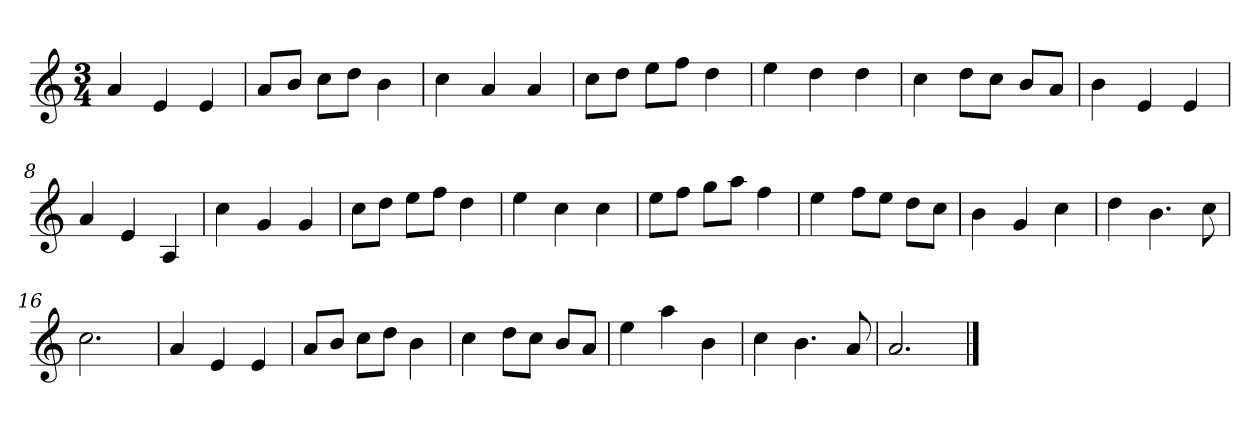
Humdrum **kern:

**kern
*part1
*staff1
*k[]
*M3/4
*MM120
=1
4a
4e
4e
=2
8aL
8bJ
8ccL
8ddJ
4b
=3
4cc
4a
4a
=4
8ccL
8ddJ
8eeL
8ffJ
4dd
=5
4ee
4dd
4dd
=6
4cc
8ddL
8ccJ
8bL
8aJ
=7
4b
4e
4e
=8
4a
4e
4A
=9
4cc
4g
4g
=10
8ccL
8ddJ
8eeL
8ffJ
4dd
=11
4ee
4cc
4cc
=12
8eeL
8ffJ
8ggL
8aaJ
4ff
=13
4ee
8ffL
8eeJ
8ddL
8ccJ
=14
4b
4g
4cc
=15
4dd
4.b
8cc
=16
2.cc
=17
4a
4e
4e
=18
8aL
8bJ
8ccL
8ddJ
4b
=19
4cc
8ddL
8ccJ
8bL
8aJ
=20
4ee
4aa
4b
=21
4cc
4.b
8a
=22
2.a
==
*-
